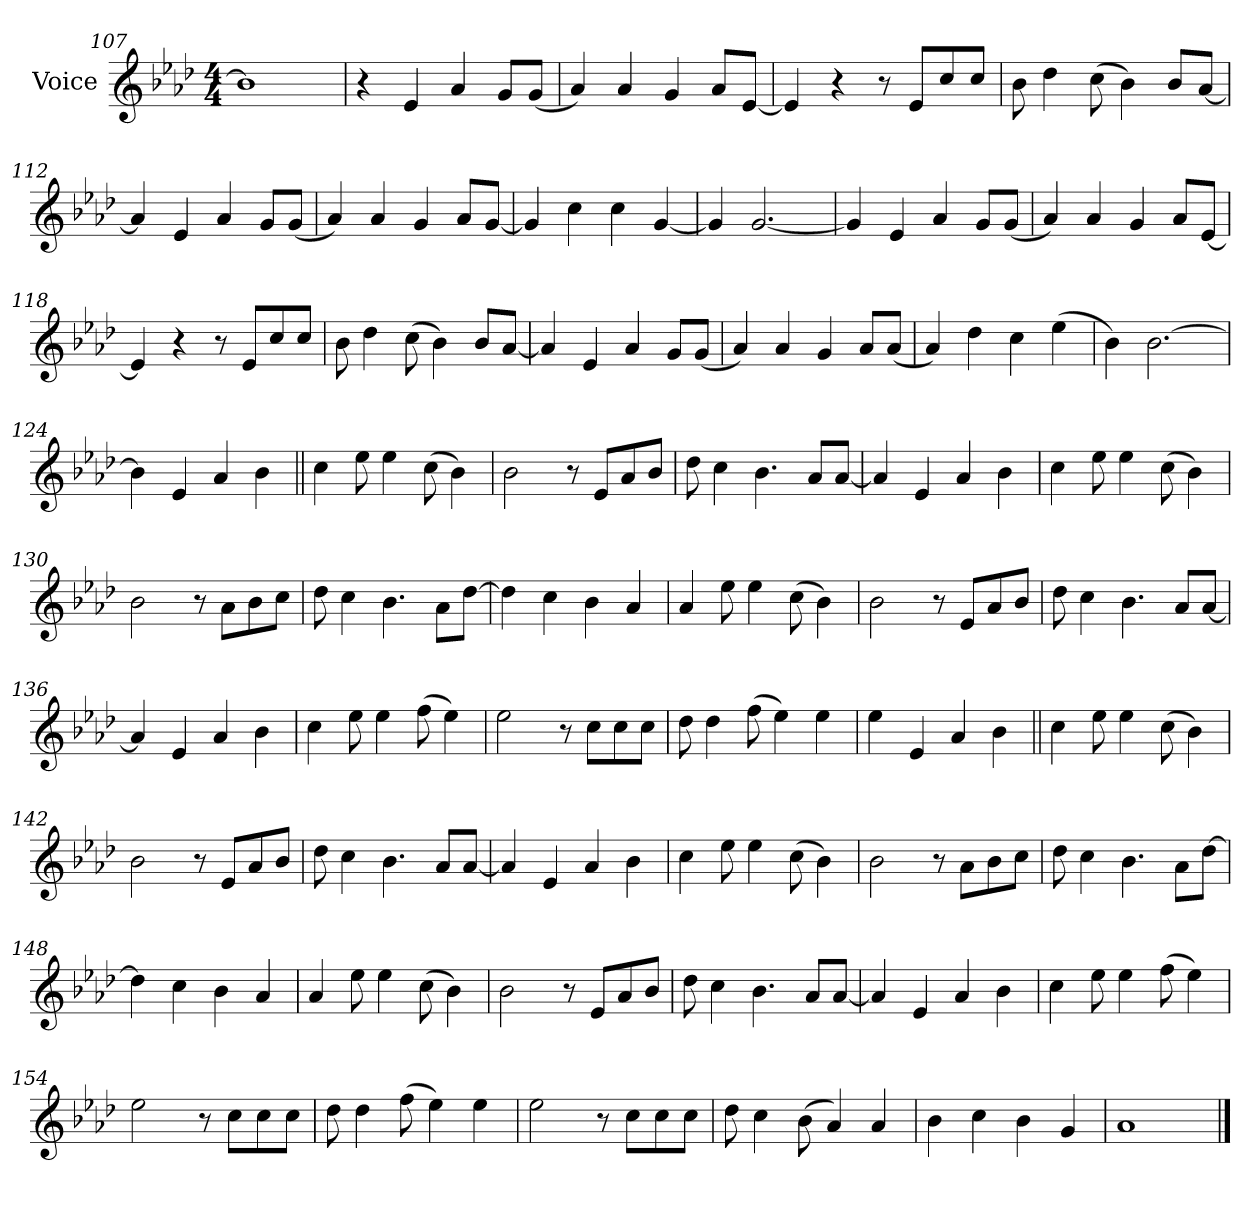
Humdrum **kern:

**kern
*part1
*staff1
*I"Voice
*I'Vc.
*clefG2
*k[b-e-a-d-]
*M4/4
=107
1b-]
=108
4r
4e-
4a-
8gL
(<8gJ
=109
4a-)
4a-
4g
8a-L
[8e-J
=110
4e-]
4r
8r
8e-L
8cc
8ccJ
=111
8b-
4dd-
(>8cc
4b-)
8b-L
[8a-J
=112
4a-]
4e-
4a-
8gL
(<8gJ
=113
4a-)
4a-
4g
8a-L
[8gJ
=114
4g]
4cc
4cc
[4g
=115
4g]
[2.g
=116
4g]
4e-
4a-
8gL
(<8gJ
=117
4a-)
4a-
4g
8a-L
[8e-J
=118
4e-]
4r
8r
8e-L
8cc
8ccJ
=119
8b-
4dd-
(>8cc
4b-)
8b-L
[8a-J
=120
4a-]
4e-
4a-
8gL
(<8gJ
=121
4a-)
4a-
4g
8a-L
(<8a-J
=122
4a-)
4dd-
4cc
(>4ee-
=123
4b-)
[2.b-
=124
4b-]
4e-
4a-
4b-
=125||
4cc
8ee-
4ee-
(>8cc
4b-)
=126
2b-
8r
8e-L
8a-
8b-J
=127
8dd-
4cc
4.b-
8a-L
[8a-J
=128
4a-]
4e-
4a-
4b-
=129
4cc
8ee-
4ee-
(>8cc
4b-)
=130
2b-
8r
8a-L
8b-
8ccJ
=131
8dd-
4cc
4.b-
8a-L
[8dd-J
=132
4dd-]
4cc
4b-
4a-
=133
4a-
8ee-
4ee-
(>8cc
4b-)
=134
2b-
8r
8e-L
8a-
8b-J
=135
8dd-
4cc
4.b-
8a-L
[8a-J
=136
4a-]
4e-
4a-
4b-
=137
4cc
8ee-
4ee-
(>8ff
4ee-)
=138
2ee-
8r
8ccL
8cc
8ccJ
=139
8dd-
4dd-
(>8ff
4ee-)
4ee-
=140
4ee-
4e-
4a-
4b-
=141||
4cc
8ee-
4ee-
(>8cc
4b-)
=142
2b-
8r
8e-L
8a-
8b-J
=143
8dd-
4cc
4.b-
8a-L
[8a-J
=144
4a-]
4e-
4a-
4b-
=145
4cc
8ee-
4ee-
(>8cc
4b-)
=146
2b-
8r
8a-L
8b-
8ccJ
=147
8dd-
4cc
4.b-
8a-L
[8dd-J
=148
4dd-]
4cc
4b-
4a-
=149
4a-
8ee-
4ee-
(>8cc
4b-)
=150
2b-
8r
8e-L
8a-
8b-J
=151
8dd-
4cc
4.b-
8a-L
[8a-J
=152
4a-]
4e-
4a-
4b-
=153
4cc
8ee-
4ee-
(>8ff
4ee-)
=154
2ee-
8r
8ccL
8cc
8ccJ
=155
8dd-
4dd-
(>8ff
4ee-)
4ee-
=156
2ee-
8r
8ccL
8cc
8ccJ
=157
8dd-
4cc
(>8b-
4a-)
4a-
=158
4b-
4cc
4b-
4g
=159
1a-
==
*-
